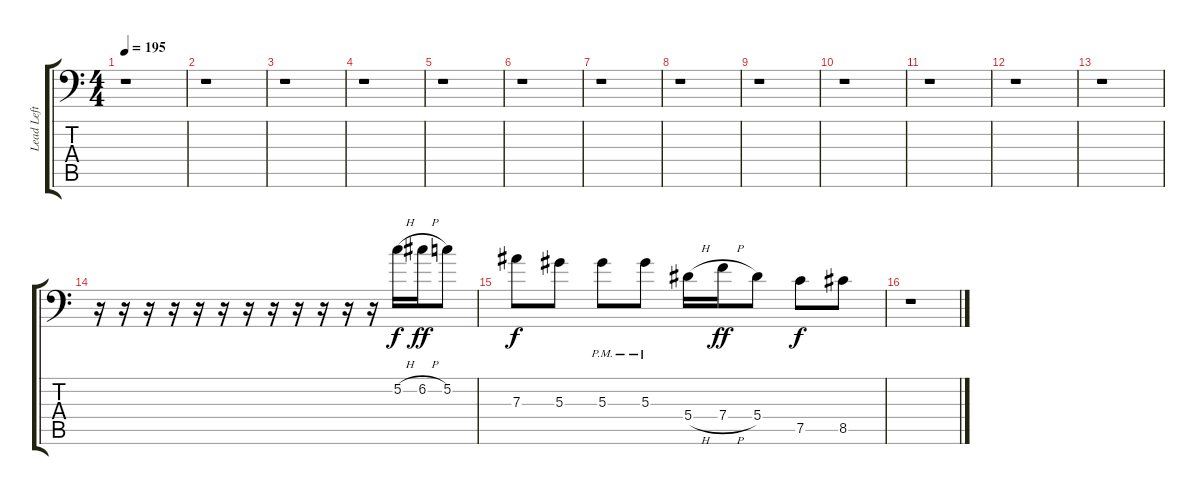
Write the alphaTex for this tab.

\track ("Lead Left" "Lead Left") {instrument distortionguitar}
\staff {score tabs}
\tuning (C4 G3 Eb3 Bb2 F2 Bb1) {hide}
\ts (4 4)
\tempo 195
\clef f4
\ks c
r.1{dy f} |
r.1 |
r.1 |
r.1 |
r.1 |
r.1 |
r.1 |
r.1 |
r.1 |
r.1 |
r.1 |
r.1 |
r.1 |
r.16 r.16 r.16 r.16 r.16 r.16 r.16 r.16 r.16 r.16 r.16 r.16 5.2{h}.16 6.2{h}.16{dy ff} 5.2.8 |
7.3.8{dy f} 5.3.8 5.3{pm}.8 5.3{pm}.8 5.4{h}.16 7.4{h}.16{dy ff} 5.4.8 7.5.8{dy f} 8.5.8 |
r.1
